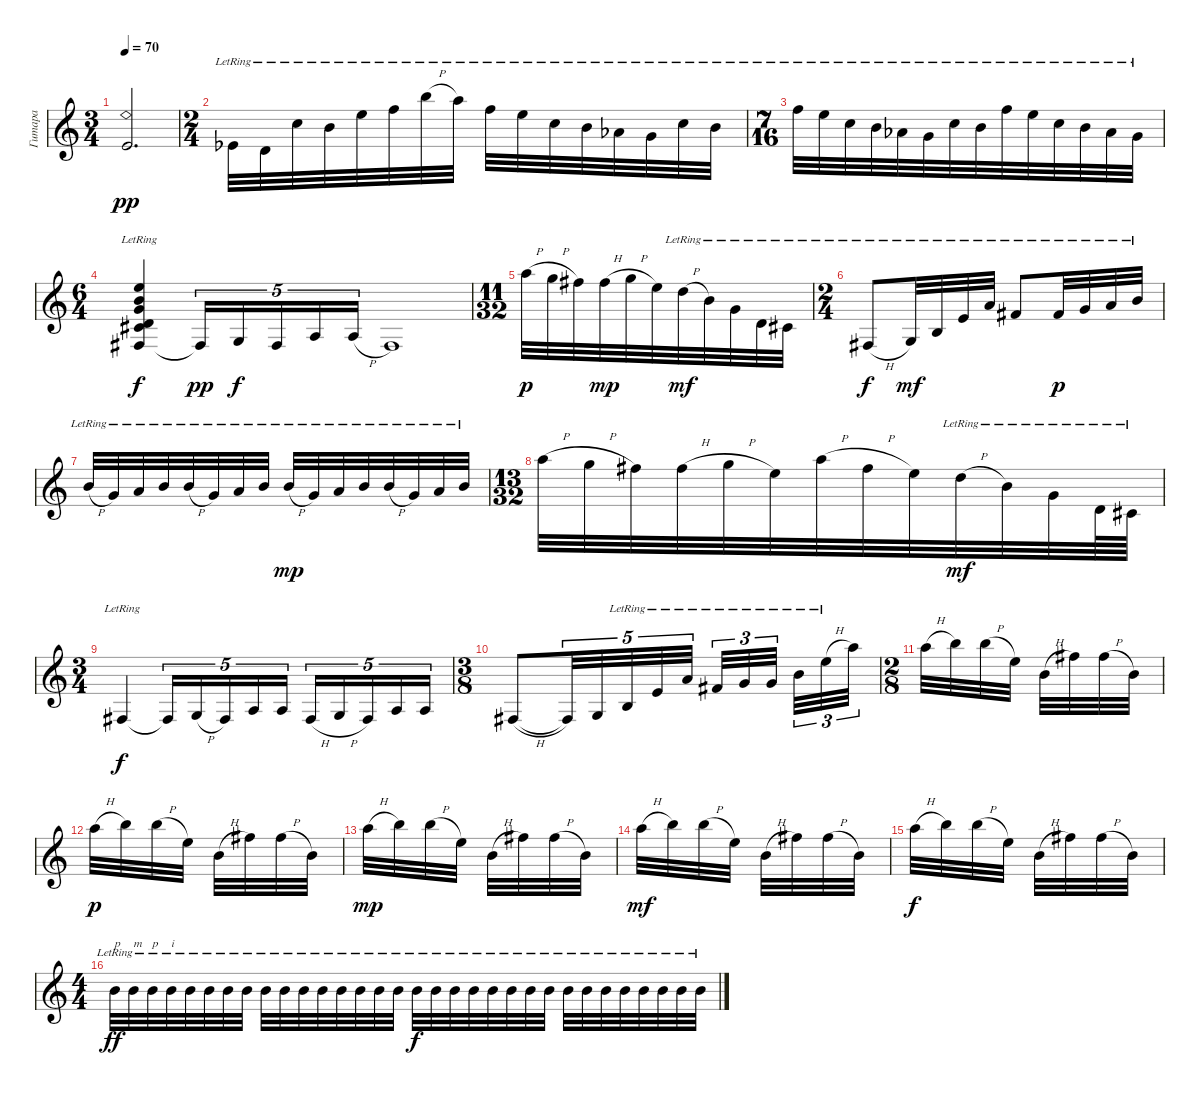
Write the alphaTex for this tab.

\track ("Гитара" "Гитара") {instrument acousticguitarnylon}
\staff {score}
\tuning (E4 B3 G3 D3 A2 E2) {hide}
\ts (3 4)
\tempo 70
\clef g2
\ks c
12.6{ph 12}.2{d dy pp} |
\ts (2 4)
6.5{lr acc b}.32 0.4{lr}.32 5.3{lr}.32 0.2{lr}.32 0.1{lr}.32 6.2{lr}.32 7.1{h lr}.32 5.1{lr}.32 6.2{lr}.32 0.1{lr}.32 5.3{lr}.32 0.2{lr}.32 6.4{lr acc b}.32 0.3{lr}.32 5.3{lr}.32 0.2{lr}.32 |
\ts (7 16)
6.2{lr}.32 0.1{lr}.32{beam merge} 5.3{lr}.32 0.2{lr}.32{beam merge} 6.4{lr acc b}.32 0.3{lr}.32{beam merge} 5.3{lr}.32 0.2{lr}.32{beam merge} 6.2{lr}.32 0.1{lr}.32{beam merge} 5.3{lr}.32 0.2{lr}.32{beam merge} 6.4{lr acc b}.32 0.3{lr}.32 |
\ts (6 4)
(0.1{lr} 0.2{lr} 0.3{lr} 0.4{lr} 4.5{lr} 2.6{lr}).4{bu 240 dy f} 2.6{t}.16{tu (5 4) dy pp} 3.6.16{tu (5 4) dy f} 2.6.16{tu (5 4)} 5.6.16{tu (5 4)} 5.6{h}.16{tu (5 4)} 2.6.1 |
\ts (11 32)
5.1{h}.32{dy p beam merge} 3.1{h}.32{beam merge} 2.1.32{beam merge} 2.1{h}.32{dy mp beam merge} 3.1{h}.32{beam merge} 0.1.32{beam merge} 3.2{h lr}.32{dy mf beam merge} 0.2{lr}.32{beam merge} 0.3{lr}.32{beam merge} 0.4{lr}.32{beam merge} 4.5{lr}.32 |
\ts (2 4)
2.6{h lr}.8{dy f beam merge} 3.6{lr}.32{dy mf beam merge} 2.5{lr}.32 2.4{lr}.32 2.3{lr}.32 4.4{lr}.8{beam merge} 4.4{lr}.32{dy p} 0.3{lr}.32 2.3{lr}.32 0.2{lr}.32 |
4.3{h lr}.32 0.3{lr}.32 2.3{lr}.32 0.2{lr}.32 4.3{h lr}.32 0.3{lr}.32 2.3{lr}.32 0.2{lr}.32 4.3{h lr}.32{dy mp} 0.3{lr}.32 2.3{lr}.32 0.2{lr}.32 4.3{h lr}.32 0.3{lr}.32 2.3{lr}.32 0.2{lr}.32 |
\ts (13 32)
5.1{h}.32{beam merge} 3.1{h}.32{beam merge} 2.1.32{beam merge} 2.1{h}.32{beam merge} 3.1{h}.32{beam merge} 0.1.32{beam merge} 5.1{h}.32{beam merge} 2.1{h}.32{beam merge} 0.1.32{beam merge} 3.2{h lr}.32{dy mf beam merge} 0.2{lr}.32{beam merge} 0.3{lr}.32{beam merge} 0.4{lr}.64 4.5{lr}.64 |
\ts (3 4)
2.6{lr}.4{dy f} 2.6{t}.16{tu (5 4)} 3.6{h}.16{tu (5 4)} 2.6.16{tu (5 4)} 5.6.16{tu (5 4)} 5.6.16{tu (5 4)} 2.6{h}.16{tu (5 4)} 3.6{h}.16{tu (5 4)} 2.6.16{tu (5 4)} 5.6.16{tu (5 4)} 5.6.16{tu (5 4)} |
\ts (3 8)
2.6{h}.8{beam merge} 2.6{t}.32{tu (5 4)} 3.6.32{tu (5 4)} 2.5{lr}.32{tu (5 4)} 2.4{lr}.32{tu (5 4)} 2.3{lr}.32{tu (5 4)} 4.4{lr}.32{tu (3 2)} 5.4{lr}.32{tu (3 2)} 0.3{lr}.32{tu (3 2) beam splitsecondary} 0.2{lr}.32{tu (3 2)} 0.1{h lr}.32{tu (3 2)} 5.1.32{tu (3 2)} |
\ts (2 8)
5.1{h}.32 7.1.32 7.1{h}.32 0.1.32 0.2{h}.32 7.2.32 7.2{h}.32 0.2.32 |
5.1{h}.32{dy p} 7.1.32 7.1{h}.32 0.1.32 0.2{h}.32 7.2.32 7.2{h}.32 0.2.32 |
5.1{h}.32{dy mp} 7.1.32 7.1{h}.32 0.1.32 0.2{h}.32 7.2.32 7.2{h}.32 0.2.32 |
5.1{h}.32{dy mf} 7.1.32 7.1{h}.32 0.1.32 0.2{h}.32 7.2.32 7.2{h}.32 0.2.32 |
5.1{h}.32{dy f} 7.1.32 7.1{h}.32 0.1.32 0.2{h}.32 7.2.32 7.2{h}.32 0.2.32 |
\ts (4 4)
9.4{lr}.32{txt "p" dy ff} 0.2{lr}.32{txt "m"} 9.4{lr}.32{txt "p"} 0.2{lr}.32{txt "i"} 9.4{lr}.32 0.2{lr}.32 9.4{lr}.32 0.2{lr}.32 9.4{lr}.32 0.2{lr}.32 9.4{lr}.32 0.2{lr}.32 9.4{lr}.32 0.2{lr}.32 9.4{lr}.32 0.2{lr}.32 9.4{lr}.32{dy f} 0.2{lr}.32 9.4{lr}.32 0.2{lr}.32 9.4{lr}.32 0.2{lr}.32 9.4{lr}.32 0.2{lr}.32 9.4{lr}.32 0.2{lr}.32 9.4{lr}.32 0.2{lr}.32 9.4{lr}.32 0.2{lr}.32 9.4{lr}.32 0.2{lr}.32
